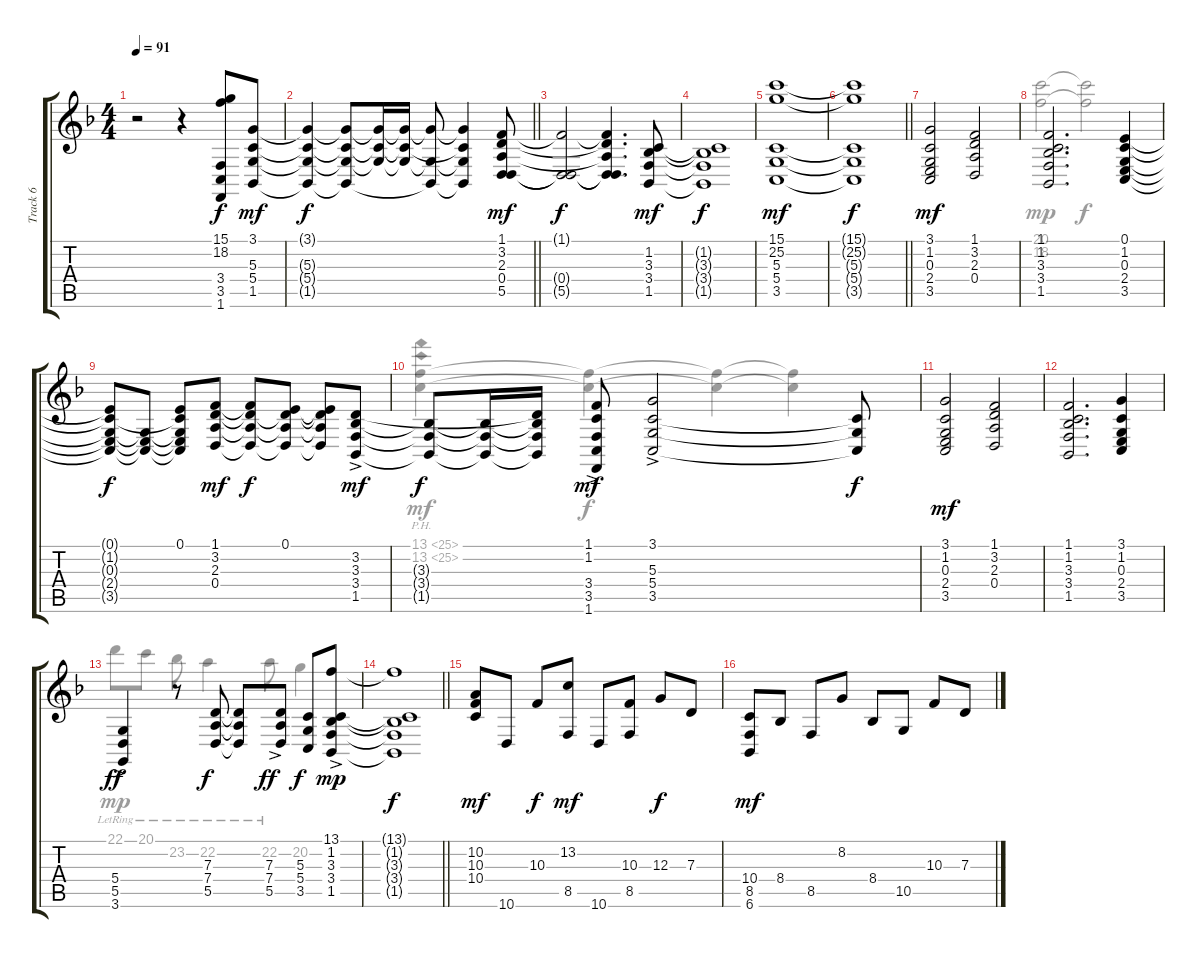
\track ("Track 6" "Track 6") {instrument synthstrings2}
\staff {score tabs}
\tuning (E4 B3 G3 D3 A2 E2) {hide}
\voice
\ts (4 4)
\tempo 91
\clef g2
\ks f
r.2{dy mf} r.4 (15.1{t} 18.2{t} 3.4{t} 3.5{t} 1.6{t}).8{dy f} (3.1 5.3 5.4 1.5).8{dy mf} |
\barLineRight lightlight
(3.1{t} 5.3{t} 5.4{t} 1.5{t}).4{dy f} (3.1{t} 5.3{t} 5.4{t} 1.5{t}).8 (3.1{t} 5.3{t} 5.4{t}).16 (3.1{t} 5.3{t} 5.4{t}).16 (3.1{t} 5.4{t} 1.5{t}).8 (3.1{t} 5.3{t} 5.4{t} 1.5{t}).4 (1.1 3.2 2.3 0.4 5.5).8{dy mf} |
(1.1{t} 0.4{t} 5.5{t}).2{dy f} (1.1{t} 3.2{t} 2.3{t} 0.4{t} 5.5{t}).4{d} (1.2 3.3 3.4 1.5).8{dy mf} |
(1.2{t} 3.3{t} 3.4{t} 1.5{t}).1{dy f} |
(15.1 25.2 5.3 5.4 3.5).1{dy mf} |
\barLineRight lightlight
(15.1{t} 25.2{t} 5.3{t} 5.4{t} 3.5{t}).1{dy f} |
(3.1 1.2 0.3 2.4 3.5).2{dy mf} (1.1 3.2 2.3 0.4).2 |
(1.1 1.2 3.3 3.4 1.5).2{d} (0.1 1.2 0.3 2.4 3.5).4 |
(0.1{t} 1.2{t} 0.3{t} 2.4{t} 3.5{t}).8{dy f} (0.3{t} 2.4{t} 3.5{t}).8 (0.1 1.2{t} 0.3{t} 2.4{t} 3.5{t}).8 (1.1 3.2 2.3 0.4).8{dy mf} (1.1{t} 3.2{t} 2.3{t} 0.4{t}).8{dy f} (0.1 3.2{t} 2.3{t} 0.4{t}).8 (0.1{t} 3.2{t} 2.3{t} 0.4{t}).8 (3.2 3.3{ac} 3.4{ac} 1.5{ac}).8{dy mf} |
(3.3{t} 3.4{t} 1.5{t}).8{dy f} (3.3{t} 3.4{t} 1.5{t}).16 (3.2{t} 3.3{t} 3.4{t} 1.5{t}).16 (1.1 1.2 3.4{ac} 3.5{ac} 1.6{ac}).8{dy mf} (3.1 5.3{ac} 5.4{ac} 3.5{ac}).2 (5.3{t} 5.4{t} 3.5{t}).8{dy f} |
(3.1 1.2 0.3 2.4 3.5).2{dy mf} (1.1 3.2 2.3 0.4).2 |
(1.1 1.2 3.3 3.4 1.5).2{d} (3.1 1.2 0.3 2.4 3.5).4 |
(5.4{ac} 5.5{ac} 3.6{ac}).4{dy ff} r.8 (7.3 7.4 5.5).8{dy f} (7.3{t} 7.4{t} 5.5{t}).8 (7.3{ac} 7.4{ac} 5.5{ac}).8{dy ff} (5.3 5.4 3.5).8{dy f} (13.1 1.2 3.3{ac} 3.4{ac} 1.5{ac}).8{dy mp} |
\barLineRight lightlight
(13.1{t} 1.2{t} 3.3{t} 3.4{t} 1.5{t}).1{dy f} |
(10.2 10.3 10.4).8{dy mf volume 13 instrument synthstrings2} 10.6.8 10.3.8{dy f} (13.2 8.5).8{dy mf} 10.6.8 (10.3 8.5).8 12.3.8{dy f} 7.3.8 |
(10.4 8.5 6.6).8{dy mf} 8.4.8 8.5.8 8.2.8 8.4.8 10.5.8 10.3.8 7.3.8
\voice
\clef g2
\ottava regular
\simile none
\ks f
|
\barLineRight lightlight
|
|
|
|
\barLineRight lightlight
|
|
(20.1 18.2).2{dy mp} (20.1{t} 18.2{t}).2{dy f} |
|
(13.1{ph 12} 13.2{ph 12}).4{dy mf} (13.1{t} 13.2{t}).4{dy f} (13.1{t} 13.2{t}).4 (13.1{t} 13.2{t}).4 |
|
|
22.1{lr}.8{dy mp} 20.1{lr}.8 23.2{lr}.8 22.2{lr}.4 22.2{lr}.8 20.2.4 |
\barLineRight lightlight
|
|
